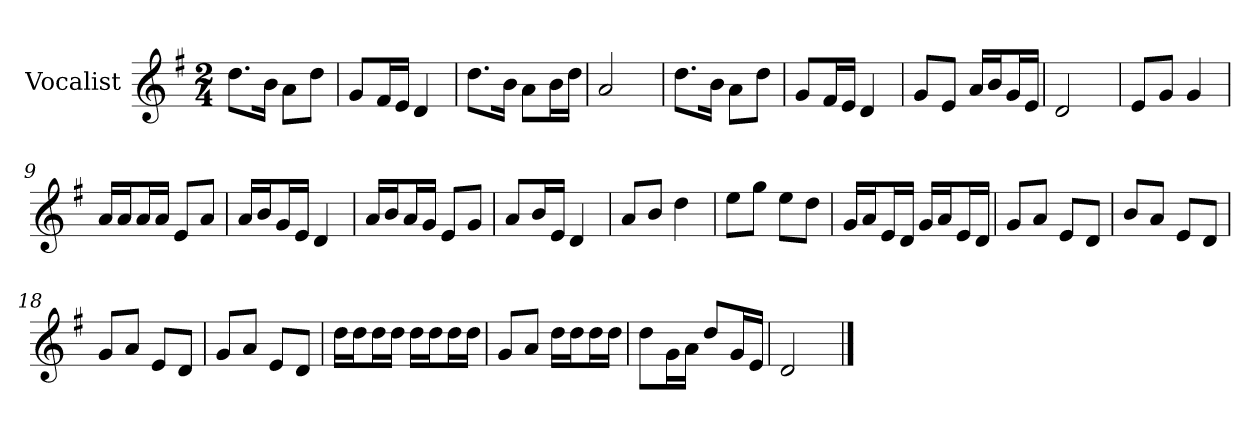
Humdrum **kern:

**kern
*part1
*staff1
*I"Vocalist
*k[f#]
*G:
*M2/4
=
8.ddL
16bJk
8aL
8ddJ
=1
8gL
16f#L
16eJJ
4d
=2
8.ddL
16bJk
8aL
16bL
16ddJJ
=3
2a
=4
8.ddL
16bJk
8aL
8ddJ
=5
8gL
16f#L
16eJJ
4d
=6
8gL
8eJ
16aLL
16bJ
16gL
16eJJ
=7
2d
=8
8eL
8gJ
4g
=9
16aLL
16aJ
16aL
16aJJ
8eL
8aJ
=10
16aLL
16bJ
16gL
16eJJ
4d
=11
16aLL
16bJ
16aL
16gJJ
8eL
8gJ
=12
8aL
16bL
16eJJ
4d
=13
8aL
8bJ
4dd
=14
8eeL
8ggJ
8eeL
8ddJ
=15
16gLL
16aJ
16eL
16dJJ
16gLL
16aJ
16eL
16dJJ
=16
8gL
8aJ
8eL
8dJ
=17
8bL
8aJ
8eL
8dJ
=18
8gL
8aJ
8eL
8dJ
=19
8gL
8aJ
8eL
8dJ
=20
16ddLL
16ddJ
16ddL
16ddJJ
16ddLL
16ddJ
16ddL
16ddJJ
=21
8gL
8aJ
16ddLL
16ddJ
16ddL
16ddJJ
=22
8ddL
16gL
16aJJ
8ddL
16gL
16eJJ
=23
2d
==
*-
